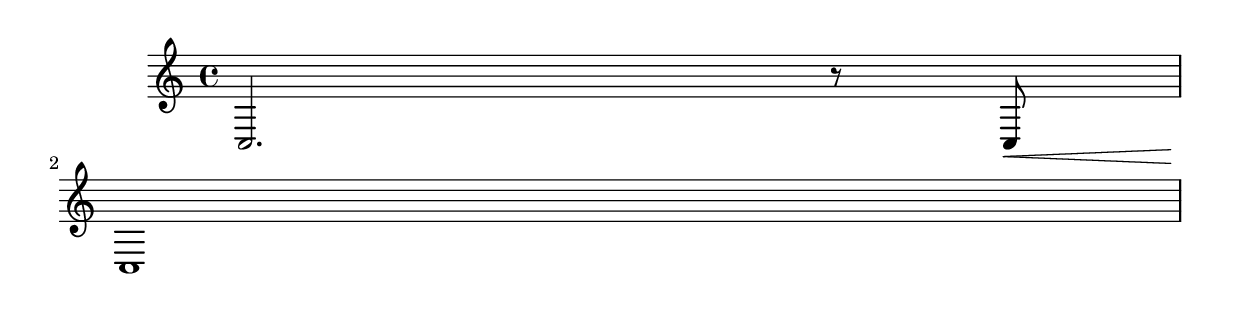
\version "2.3.22"
\header{
texidoc="crashes lily"
}

\score {  {
  \context Voice {
    \set crescendoText = "cresc."
    \set crescendoSpanner = #'dashed-line
    c2. r8 c8 \< \break \! c1
  }
}
\layout { linewidth = 5.\cm}
}

